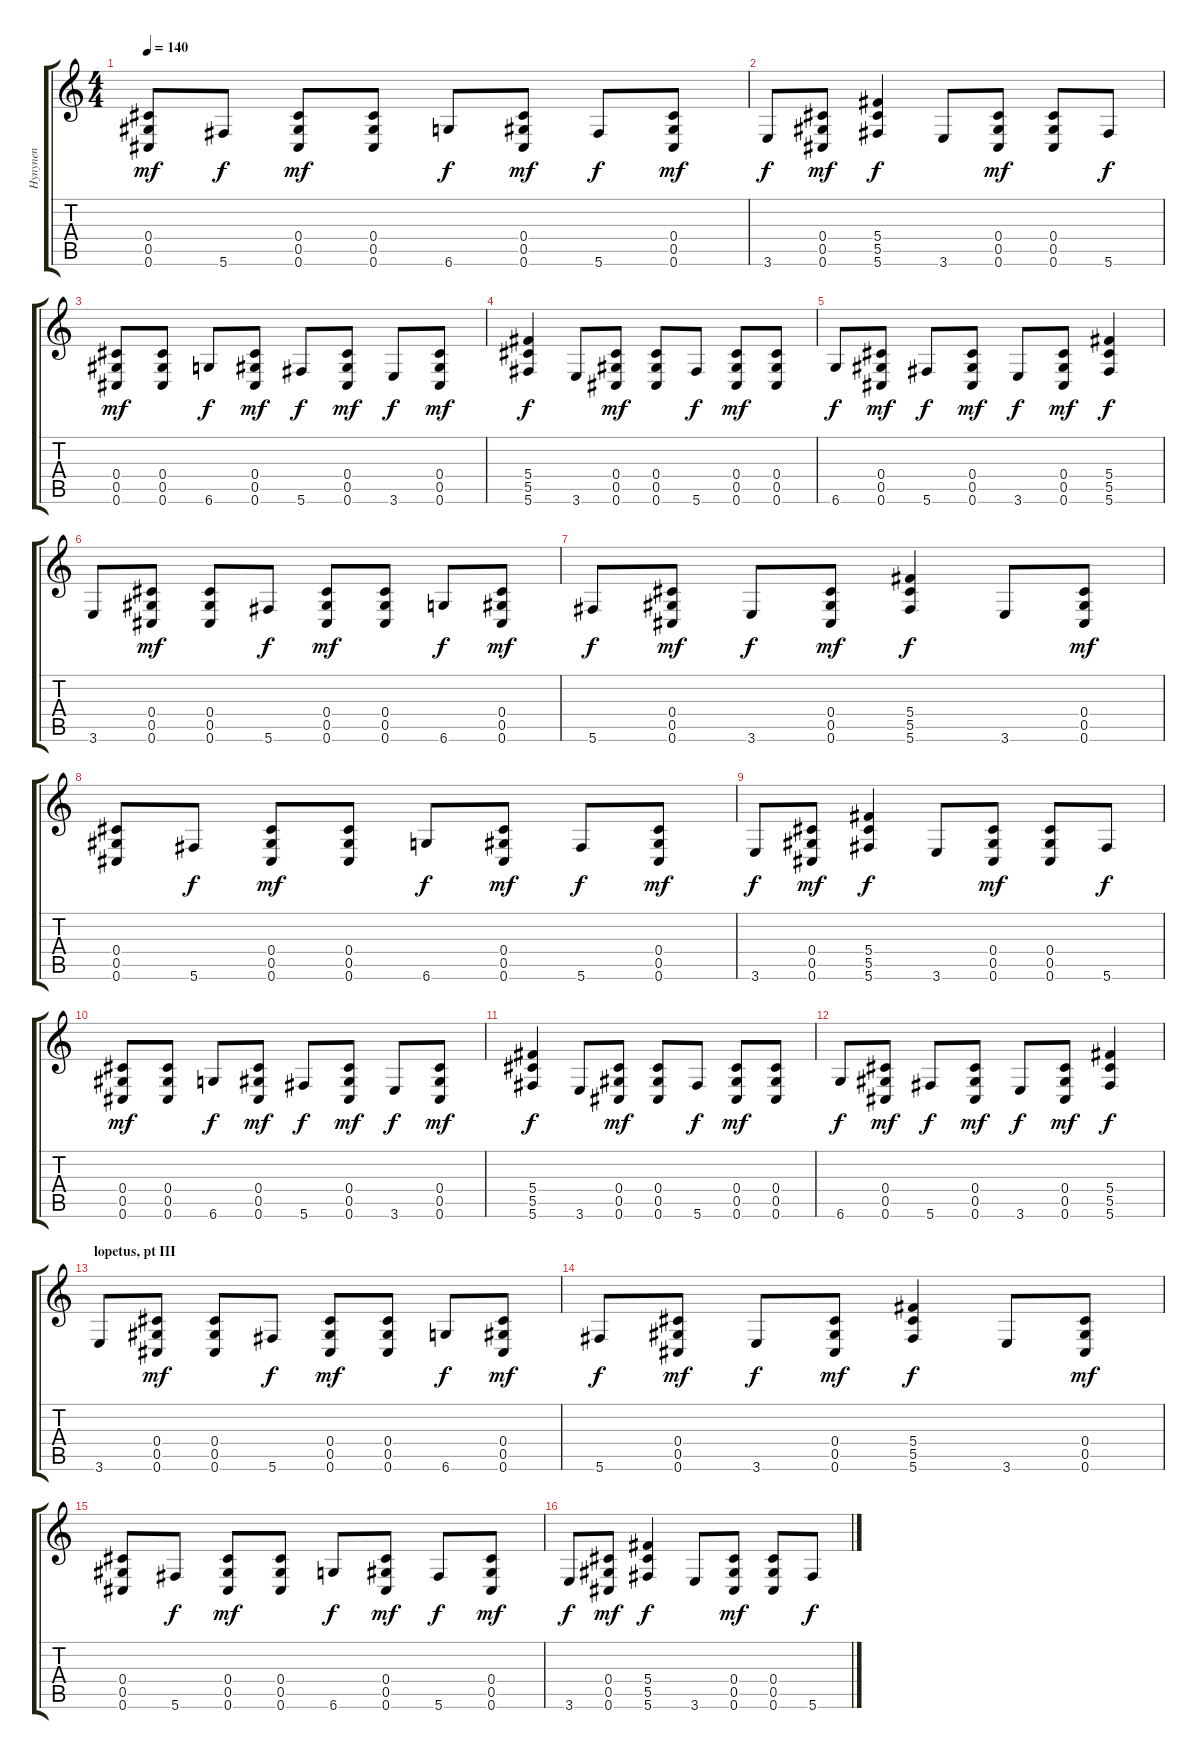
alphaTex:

\track ("Hynynen" "Hynynen") {instrument distortionguitar}
\staff {score tabs}
\tuning (Eb4 Bb3 Gb3 Db3 Ab2 Db2) {hide}
\ts (4 4)
\tempo 140
\clef g2
\ks c
(0.4 0.5 0.6).8{dy mf} 5.6.8{dy f} (0.4 0.5 0.6).8{dy mf} (0.4 0.5 0.6).8 6.6.8{dy f} (0.4 0.5 0.6).8{dy mf} 5.6.8{dy f} (0.4 0.5 0.6).8{dy mf} |
3.6.8{dy f} (0.4 0.5 0.6).8{dy mf} (5.4 5.5 5.6).4{dy f} 3.6.8 (0.4 0.5 0.6).8{dy mf} (0.4 0.5 0.6).8 5.6.8{dy f} |
(0.4 0.5 0.6).8{dy mf} (0.4 0.5 0.6).8 6.6.8{dy f} (0.4 0.5 0.6).8{dy mf} 5.6.8{dy f} (0.4 0.5 0.6).8{dy mf} 3.6.8{dy f} (0.4 0.5 0.6).8{dy mf} |
(5.4 5.5 5.6).4{dy f} 3.6.8 (0.4 0.5 0.6).8{dy mf} (0.4 0.5 0.6).8 5.6.8{dy f} (0.4 0.5 0.6).8{dy mf} (0.4 0.5 0.6).8 |
6.6.8{dy f} (0.4 0.5 0.6).8{dy mf} 5.6.8{dy f} (0.4 0.5 0.6).8{dy mf} 3.6.8{dy f} (0.4 0.5 0.6).8{dy mf} (5.4 5.5 5.6).4{dy f} |
3.6.8 (0.4 0.5 0.6).8{dy mf} (0.4 0.5 0.6).8 5.6.8{dy f} (0.4 0.5 0.6).8{dy mf} (0.4 0.5 0.6).8 6.6.8{dy f} (0.4 0.5 0.6).8{dy mf} |
5.6.8{dy f} (0.4 0.5 0.6).8{dy mf} 3.6.8{dy f} (0.4 0.5 0.6).8{dy mf} (5.4 5.5 5.6).4{dy f} 3.6.8 (0.4 0.5 0.6).8{dy mf} |
(0.4 0.5 0.6).8 5.6.8{dy f} (0.4 0.5 0.6).8{dy mf} (0.4 0.5 0.6).8 6.6.8{dy f} (0.4 0.5 0.6).8{dy mf} 5.6.8{dy f} (0.4 0.5 0.6).8{dy mf} |
3.6.8{dy f} (0.4 0.5 0.6).8{dy mf} (5.4 5.5 5.6).4{dy f} 3.6.8 (0.4 0.5 0.6).8{dy mf} (0.4 0.5 0.6).8 5.6.8{dy f} |
(0.4 0.5 0.6).8{dy mf} (0.4 0.5 0.6).8 6.6.8{dy f} (0.4 0.5 0.6).8{dy mf} 5.6.8{dy f} (0.4 0.5 0.6).8{dy mf} 3.6.8{dy f} (0.4 0.5 0.6).8{dy mf} |
(5.4 5.5 5.6).4{dy f} 3.6.8 (0.4 0.5 0.6).8{dy mf} (0.4 0.5 0.6).8 5.6.8{dy f} (0.4 0.5 0.6).8{dy mf} (0.4 0.5 0.6).8 |
6.6.8{dy f} (0.4 0.5 0.6).8{dy mf} 5.6.8{dy f} (0.4 0.5 0.6).8{dy mf} 3.6.8{dy f} (0.4 0.5 0.6).8{dy mf} (5.4 5.5 5.6).4{dy f} |
\section ("" "lopetus, pt III")
3.6.8 (0.4 0.5 0.6).8{dy mf} (0.4 0.5 0.6).8 5.6.8{dy f} (0.4 0.5 0.6).8{dy mf} (0.4 0.5 0.6).8 6.6.8{dy f} (0.4 0.5 0.6).8{dy mf} |
5.6.8{dy f} (0.4 0.5 0.6).8{dy mf} 3.6.8{dy f} (0.4 0.5 0.6).8{dy mf} (5.4 5.5 5.6).4{dy f} 3.6.8 (0.4 0.5 0.6).8{dy mf} |
(0.4 0.5 0.6).8 5.6.8{dy f} (0.4 0.5 0.6).8{dy mf} (0.4 0.5 0.6).8 6.6.8{dy f} (0.4 0.5 0.6).8{dy mf} 5.6.8{dy f} (0.4 0.5 0.6).8{dy mf} |
3.6.8{dy f} (0.4 0.5 0.6).8{dy mf} (5.4 5.5 5.6).4{dy f} 3.6.8 (0.4 0.5 0.6).8{dy mf} (0.4 0.5 0.6).8 5.6.8{dy f}
